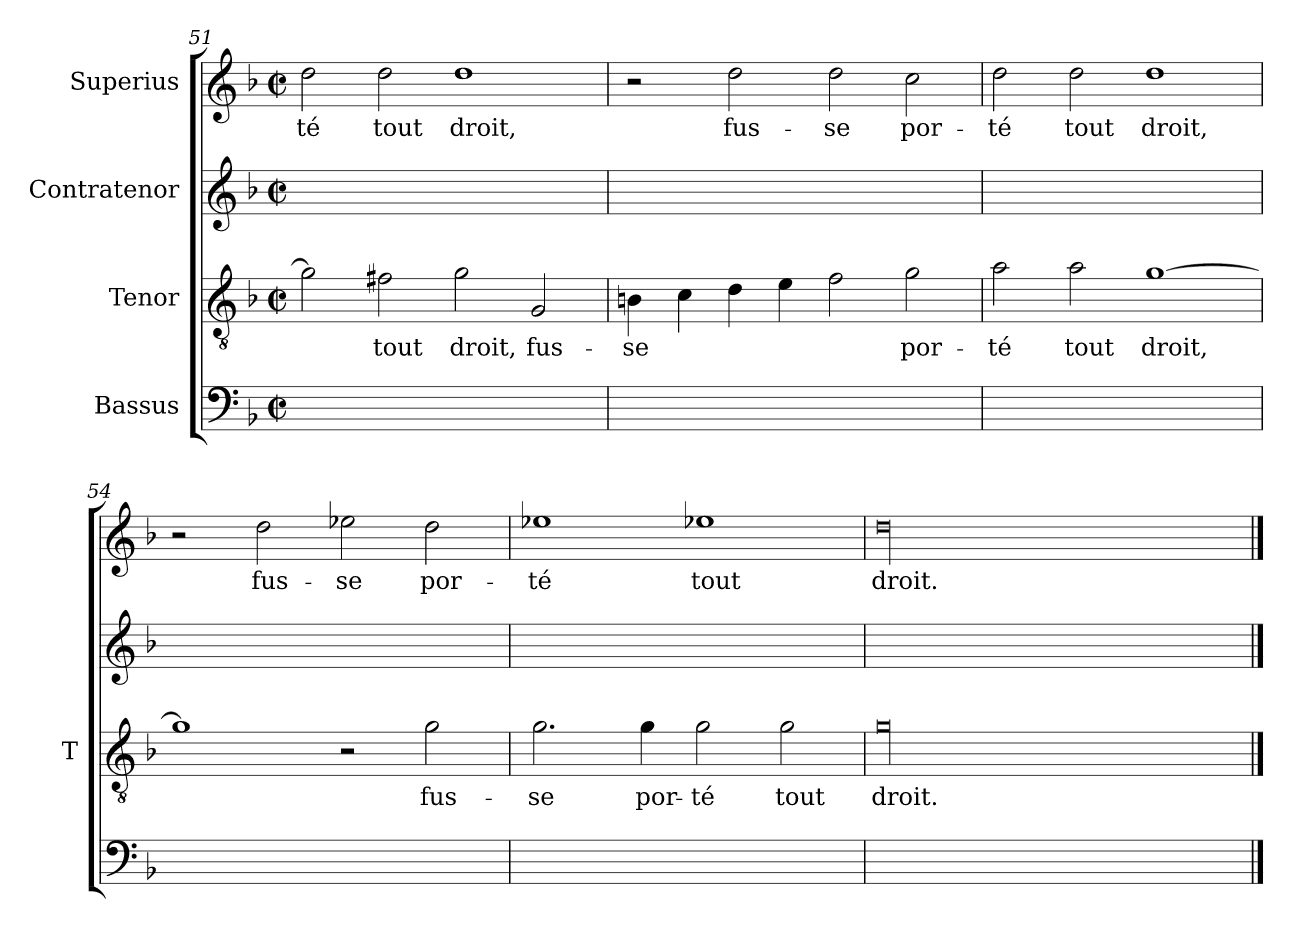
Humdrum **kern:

**kern	**kern	**text	**kern	**kern	**text
*part4	*part3	*part3	*part2	*part1	*part1
*staff4	*staff3	*staff3	*staff2	*staff1	*staff1
*I"Bassus	*I"Tenor	*	*I"Contratenor	*I"Superius	*
*	*I'T	*	*	*	*
*clefF4	*clefGv2	*	*clefG2	*clefG2	*
*k[b-]	*k[b-]	*	*k[b-]	*k[b-]	*
*F:	*F:	*	*F:	*F:	*
*M2/2	*M2/2	*	*M2/2	*M2/2	*
*met(c|)	*met(c|)	*	*met(c|)	*met(c|)	*
=51	=51	=51	=51	=51	=51
1ryy	2g]	.	1ryy	2dd	-té
.	2f#X	-tout	.	2dd	-tout
1ryy	2g	-droit,	1ryy	1dd	-droit,
.	2G	fus-	.	.	.
=52	=52	=52	=52	=52	=52
1ryy	4B	-se	1ryy	2r	.
.	4c	.	.	.	.
.	4d	.	.	2dd	fus-
.	4e	.	.	.	.
1ryy	2f	.	1ryy	2dd	-se
.	2g	por-	.	2cc	por-
=53	=53	=53	=53	=53	=53
1ryy	2a	-té	1ryy	2dd	-té
.	2a	-tout	.	2dd	-tout
1ryy	[1g	-droit,	1ryy	1dd	-droit,
=54	=54	=54	=54	=54	=54
1ryy	1g]	.	1ryy	2r	.
.	.	.	.	2dd	fus-
1ryy	2r	.	1ryy	2ee-X	-se
.	2g	fus-	.	2dd	por-
=55	=55	=55	=55	=55	=55
1ryy	2.g	-se	1ryy	1ee-X	-té
.	4g	por-	.	.	.
1ryy	2g	-té	1ryy	1ee-X	-tout
.	2g	-tout	.	.	.
=56	=56	=56	=56	=56	=56
1ryy	00g	-droit.	1ryy	00dd	-droit.
0.ryy	.	.	0.ryy	.	.
==	==	==	==	==	==
*-	*-	*-	*-	*-	*-
